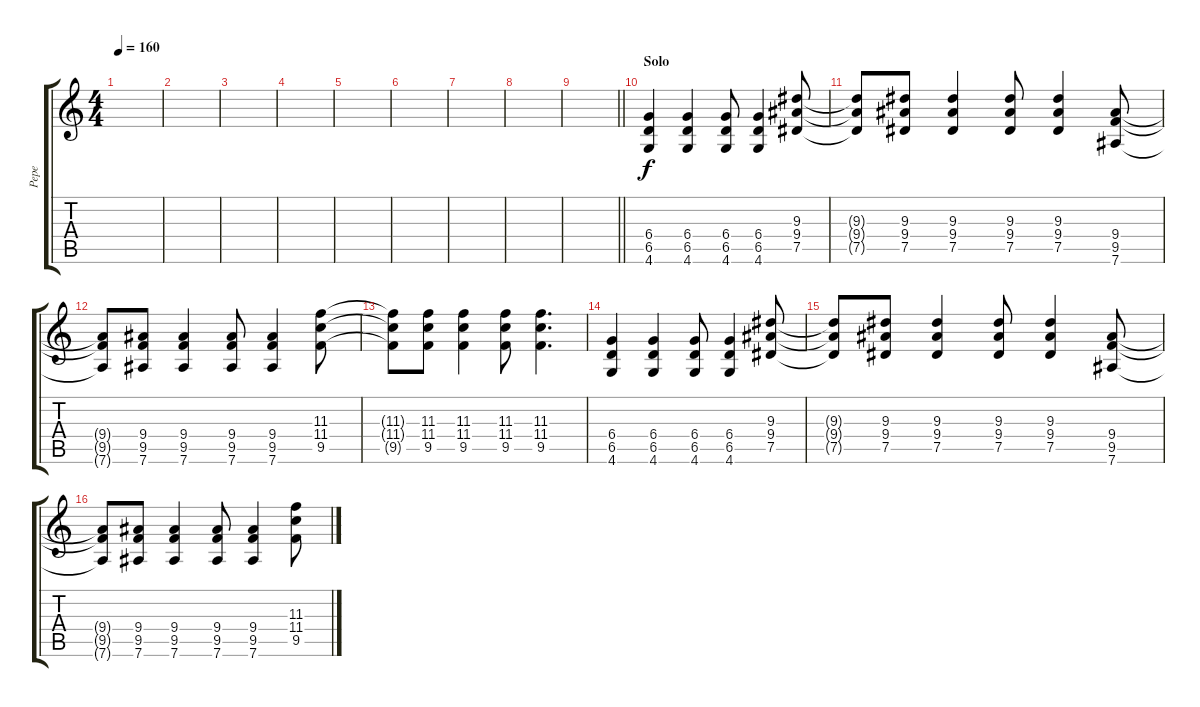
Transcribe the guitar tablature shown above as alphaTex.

\track ("Pepe" "Pepe") {instrument overdrivenguitar}
\staff {score tabs}
\tuning (Eb4 Bb3 Gb3 Db3 Ab2 Eb2) {hide}
\ts (4 4)
\tempo 160
\clef g2
\ks c
|
|
|
|
|
|
|
|
\barLineRight lightlight
|
\section ("" "Solo")
(6.4 6.5 4.6).4 (6.4 6.5 4.6).4 (6.4 6.5 4.6).8 (6.4 6.5 4.6).4 (9.3 9.4 7.5).8 |
(9.3{t} 9.4{t} 7.5{t}).8 (9.3 9.4 7.5).8 (9.3 9.4 7.5).4 (9.3 9.4 7.5).8 (9.3 9.4 7.5).4 (9.4 9.5 7.6).8 |
(9.4{t} 9.5{t} 7.6{t}).8 (9.4 9.5 7.6).8 (9.4 9.5 7.6).4 (9.4 9.5 7.6).8 (9.4 9.5 7.6).4 (11.3 11.4 9.5).8 |
(11.3{t} 11.4{t} 9.5{t}).8 (11.3 11.4 9.5).8 (11.3 11.4 9.5).4 (11.3 11.4 9.5).8 (11.3 11.4 9.5).4{d} |
(6.4 6.5 4.6).4 (6.4 6.5 4.6).4 (6.4 6.5 4.6).8 (6.4 6.5 4.6).4 (9.3 9.4 7.5).8 |
(9.3{t} 9.4{t} 7.5{t}).8 (9.3 9.4 7.5).8 (9.3 9.4 7.5).4 (9.3 9.4 7.5).8 (9.3 9.4 7.5).4 (9.4 9.5 7.6).8 |
(9.4{t} 9.5{t} 7.6{t}).8 (9.4 9.5 7.6).8 (9.4 9.5 7.6).4 (9.4 9.5 7.6).8 (9.4 9.5 7.6).4 (11.3 11.4 9.5).8
